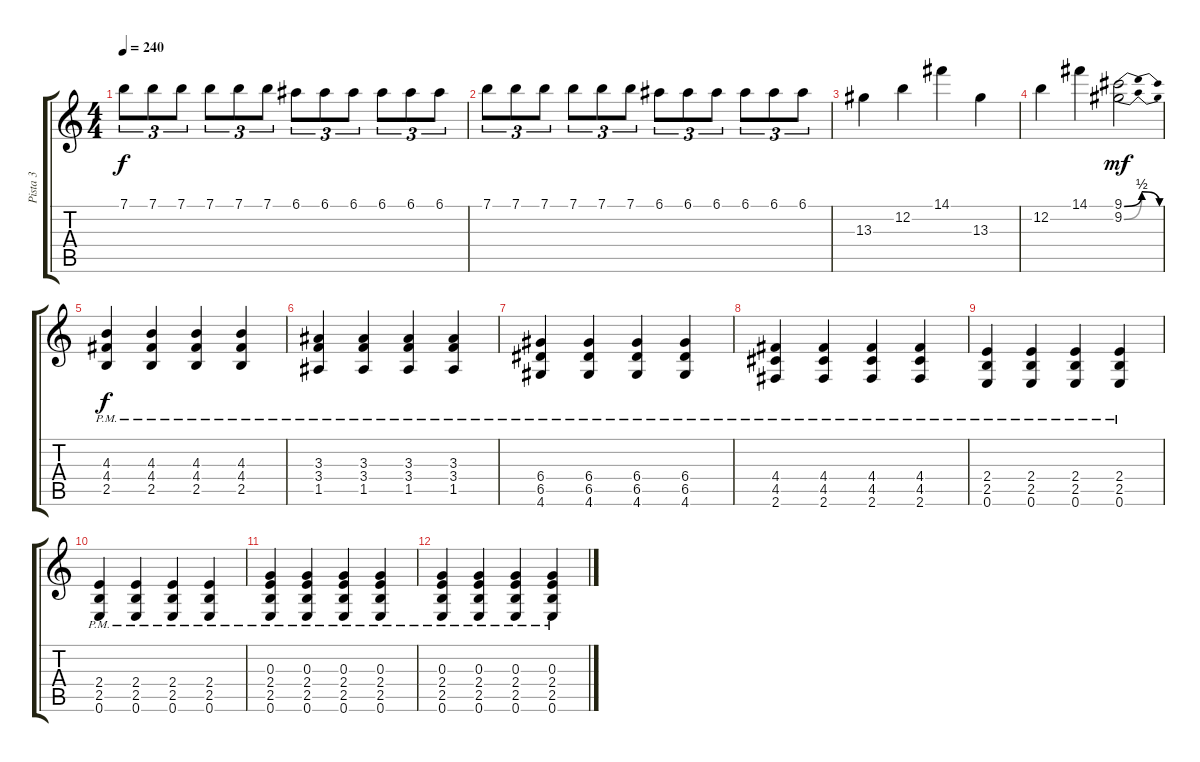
\track ("Pista 3" "Pista 3") {instrument distortionguitar}
\staff {score tabs}
\tuning (E4 B3 G3 D3 A2 E2) {hide}
\ts (4 4)
\tempo 240
\clef g2
\ks c
7.1.8{tu (3 2) dy f} 7.1.8{tu (3 2)} 7.1.8{tu (3 2)} 7.1.8{tu (3 2)} 7.1.8{tu (3 2)} 7.1.8{tu (3 2)} 6.1.8{tu (3 2)} 6.1.8{tu (3 2)} 6.1.8{tu (3 2)} 6.1.8{tu (3 2)} 6.1.8{tu (3 2)} 6.1.8{tu (3 2)} |
7.1.8{tu (3 2)} 7.1.8{tu (3 2)} 7.1.8{tu (3 2)} 7.1.8{tu (3 2)} 7.1.8{tu (3 2)} 7.1.8{tu (3 2)} 6.1.8{tu (3 2)} 6.1.8{tu (3 2)} 6.1.8{tu (3 2)} 6.1.8{tu (3 2)} 6.1.8{tu (3 2)} 6.1.8{tu (3 2)} |
13.3.4 12.2.4 14.1.4 13.3.4 |
12.2.4 14.1.4 (9.1{be (bendrelease 0 0 30 2 30 2 60 0)} 9.2{be (bendrelease 0 0 30 2 30 2 60 0)}).2{dy mf} |
(4.3{pm} 4.4{pm} 2.5{pm}).4{dy f volume 10} (4.3{pm} 4.4{pm} 2.5{pm}).4 (4.3{pm} 4.4{pm} 2.5{pm}).4 (4.3{pm} 4.4{pm} 2.5{pm}).4 |
(3.3{pm} 3.4{pm} 1.5{pm}).4 (3.3{pm} 3.4{pm} 1.5{pm}).4 (3.3{pm} 3.4{pm} 1.5{pm}).4 (3.3{pm} 3.4{pm} 1.5{pm}).4 |
(6.4{pm} 6.5{pm} 4.6{pm}).4 (6.4{pm} 6.5{pm} 4.6{pm}).4 (6.4{pm} 6.5{pm} 4.6{pm}).4 (6.4{pm} 6.5{pm} 4.6{pm}).4 |
(4.4{pm} 4.5{pm} 2.6{pm}).4 (4.4{pm} 4.5{pm} 2.6{pm}).4 (4.4{pm} 4.5{pm} 2.6{pm}).4 (4.4{pm} 4.5{pm} 2.6{pm}).4 |
(2.4{pm} 2.5{pm} 0.6{pm}).4 (2.4{pm} 2.5{pm} 0.6{pm}).4 (2.4{pm} 2.5{pm} 0.6{pm}).4 (2.4{pm} 2.5{pm} 0.6{pm}).4 |
(2.4{pm} 2.5{pm} 0.6{pm}).4 (2.4{pm} 2.5{pm} 0.6{pm}).4 (2.4{pm} 2.5{pm} 0.6{pm}).4 (2.4{pm} 2.5{pm} 0.6{pm}).4 |
(0.3{pm} 2.4{pm} 2.5{pm} 0.6{pm}).4 (0.3{pm} 2.4{pm} 2.5{pm} 0.6{pm}).4 (0.3{pm} 2.4{pm} 2.5{pm} 0.6{pm}).4 (0.3{pm} 2.4{pm} 2.5{pm} 0.6{pm}).4 |
(0.3{pm} 2.4{pm} 2.5{pm} 0.6{pm}).4 (0.3{pm} 2.4{pm} 2.5{pm} 0.6{pm}).4 (0.3{pm} 2.4{pm} 2.5{pm} 0.6{pm}).4 (0.3{pm} 2.4{pm} 2.5{pm} 0.6{pm}).4
